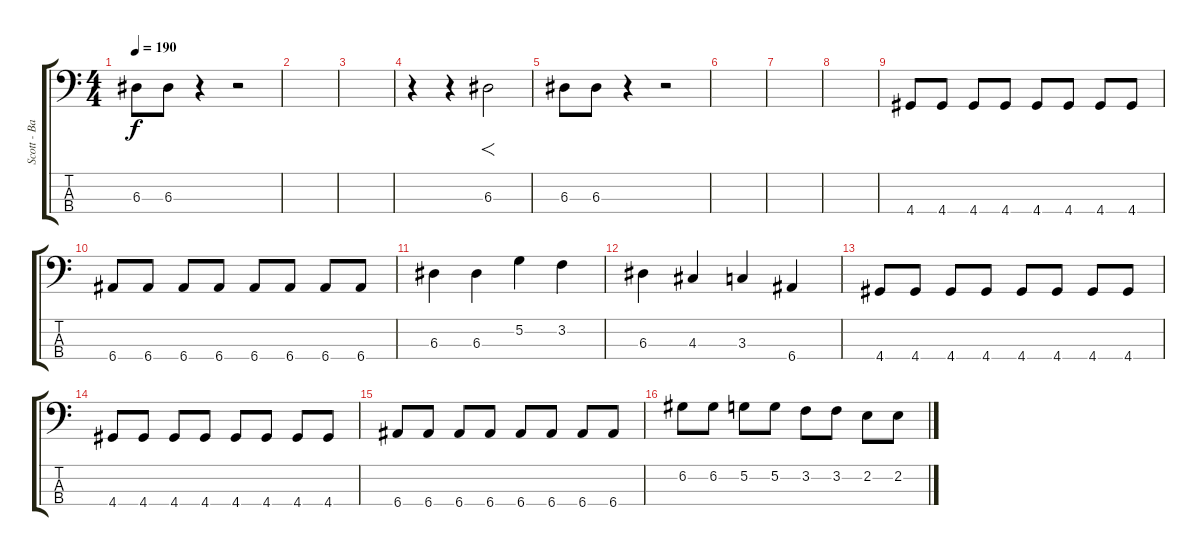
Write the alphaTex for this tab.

\track ("Scott - Bass" "Scott - Ba") {instrument electricbasspick}
\staff {score tabs}
\tuning (G2 D2 A1 E1) {hide}
\ts (4 4)
\tempo 190
\clef f4
\ks c
6.3.8{dy f instrument electricbasspick} 6.3.8 r.4 r.2 |
|
|
r.4 r.4 6.3.2{f} |
6.3.8 6.3.8 r.4 r.2 |
|
|
|
4.4.8 4.4.8 4.4.8 4.4.8 4.4.8 4.4.8 4.4.8 4.4.8 |
6.4.8 6.4.8 6.4.8 6.4.8 6.4.8 6.4.8 6.4.8 6.4.8 |
6.3.4 6.3.4 5.2.4 3.2.4 |
6.3.4 4.3.4 3.3.4 6.4.4 |
4.4.8 4.4.8 4.4.8 4.4.8 4.4.8 4.4.8 4.4.8 4.4.8 |
4.4.8 4.4.8 4.4.8 4.4.8 4.4.8 4.4.8 4.4.8 4.4.8 |
6.4.8 6.4.8 6.4.8 6.4.8 6.4.8 6.4.8 6.4.8 6.4.8 |
6.2.8 6.2.8 5.2.8 5.2.8 3.2.8 3.2.8 2.2.8 2.2.8
